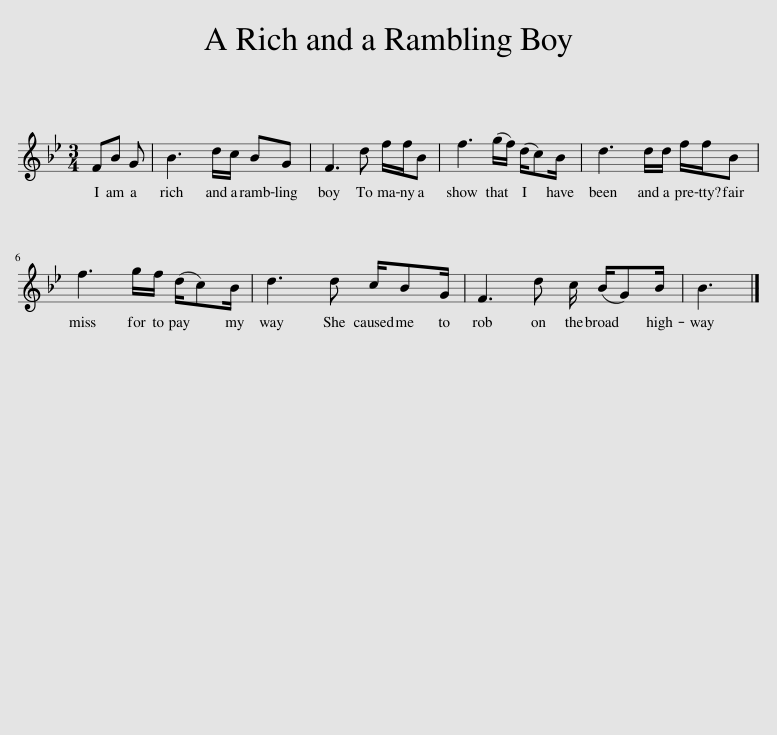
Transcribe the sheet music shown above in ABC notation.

X:1
L:1/8
M:3/4
I:linebreak $
K:Bb
V:1 treble
V:1
 FB G | B3 d/c/ BG | F3 d f/f/B | f3 (g/f/) (d/c)B/ | d3 d/d/ f/f/B |$ %5
 f3 g/f/ (d/c)B/ | d3 d c/BG/ | F3 d c/ (B/G)B/ | B3 |] %9
